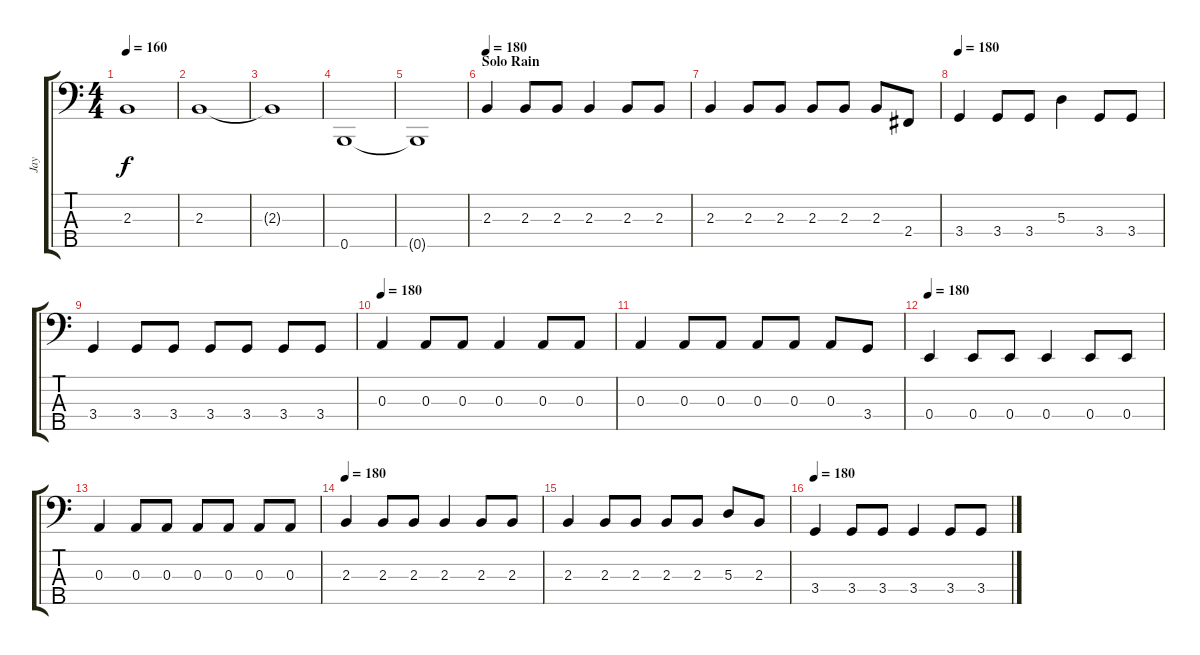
\track ("Jay" "Jay") {instrument electricbasspick}
\staff {score tabs}
\tuning (G2 D2 A1 E1 B0) {hide}
\ts (4 4)
\tempo 160
\clef f4
\ks c
2.3{t}.1{dy f} |
2.3.1 |
2.3{t}.1 |
0.5.1 |
0.5{t}.1 |
\section ("" "Solo Rain")
\tempo 180
2.3.4 2.3.8 2.3.8 2.3.4 2.3.8 2.3.8 |
2.3.4 2.3.8 2.3.8 2.3.8 2.3.8 2.3.8 2.4.8 |
\tempo 180
3.4.4 3.4.8 3.4.8 5.3.4 3.4.8 3.4.8 |
3.4.4 3.4.8 3.4.8 3.4.8 3.4.8 3.4.8 3.4.8 |
\tempo 180
0.3.4 0.3.8 0.3.8 0.3.4 0.3.8 0.3.8 |
0.3.4 0.3.8 0.3.8 0.3.8 0.3.8 0.3.8 3.4.8 |
\tempo 180
0.4.4 0.4.8 0.4.8 0.4.4 0.4.8 0.4.8 |
0.3.4 0.3.8 0.3.8 0.3.8 0.3.8 0.3.8 0.3.8 |
\tempo 180
2.3.4 2.3.8 2.3.8 2.3.4 2.3.8 2.3.8 |
2.3.4 2.3.8 2.3.8 2.3.8 2.3.8 5.3.8 2.3.8 |
\tempo 180
3.4.4 3.4.8 3.4.8 3.4.4 3.4.8 3.4.8
